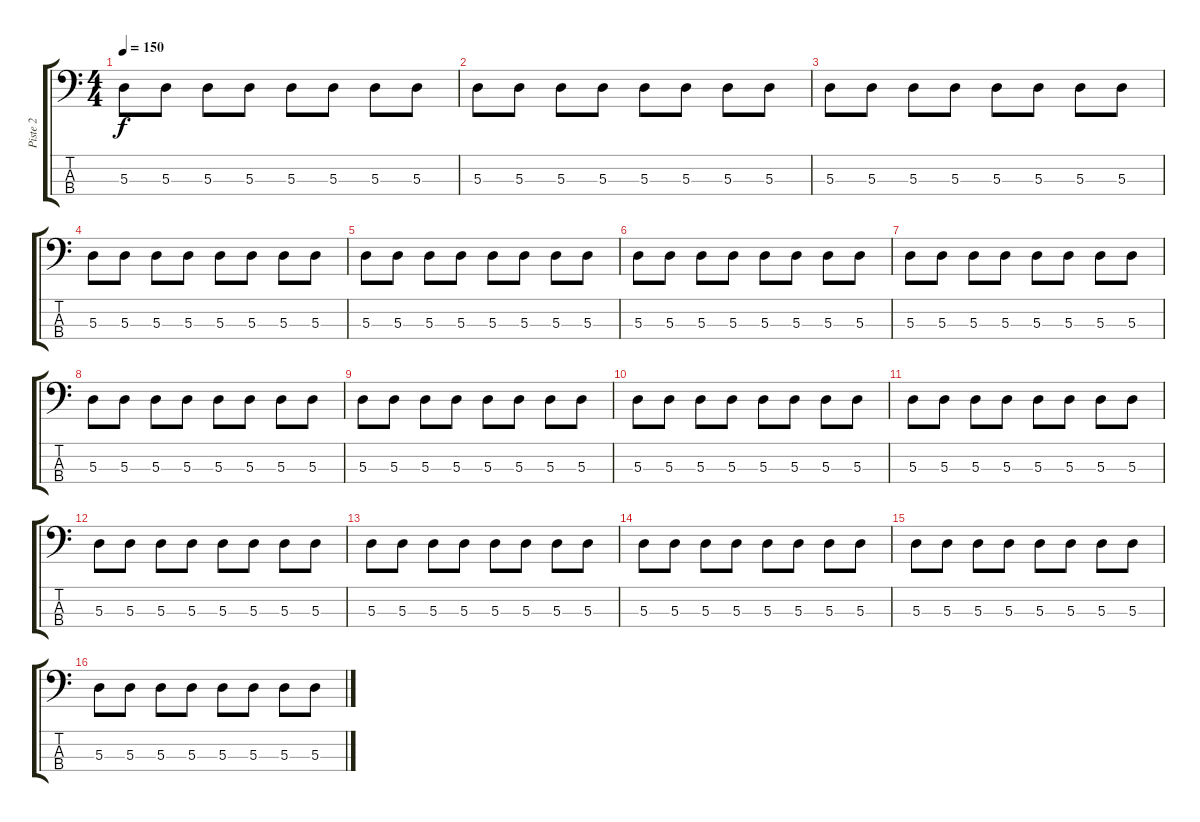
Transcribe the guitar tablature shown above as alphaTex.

\track ("Piste 2" "Piste 2") {instrument electricbassfinger}
\staff {score tabs}
\tuning (G2 D2 A1 E1) {hide}
\ts (4 4)
\tempo 150
\clef f4
\ks c
5.3.8{dy f} 5.3.8 5.3.8 5.3.8 5.3.8 5.3.8 5.3.8 5.3.8 |
5.3.8 5.3.8 5.3.8 5.3.8 5.3.8 5.3.8 5.3.8 5.3.8 |
5.3.8 5.3.8 5.3.8 5.3.8 5.3.8 5.3.8 5.3.8 5.3.8 |
5.3.8 5.3.8 5.3.8 5.3.8 5.3.8 5.3.8 5.3.8 5.3.8 |
5.3.8 5.3.8 5.3.8 5.3.8 5.3.8 5.3.8 5.3.8 5.3.8 |
5.3.8 5.3.8 5.3.8 5.3.8 5.3.8 5.3.8 5.3.8 5.3.8 |
5.3.8 5.3.8 5.3.8 5.3.8 5.3.8 5.3.8 5.3.8 5.3.8 |
5.3.8 5.3.8 5.3.8 5.3.8 5.3.8 5.3.8 5.3.8 5.3.8 |
5.3.8 5.3.8 5.3.8 5.3.8 5.3.8 5.3.8 5.3.8 5.3.8 |
5.3.8 5.3.8 5.3.8 5.3.8 5.3.8 5.3.8 5.3.8 5.3.8 |
5.3.8 5.3.8 5.3.8 5.3.8 5.3.8 5.3.8 5.3.8 5.3.8 |
5.3.8 5.3.8 5.3.8 5.3.8 5.3.8 5.3.8 5.3.8 5.3.8 |
5.3.8 5.3.8 5.3.8 5.3.8 5.3.8 5.3.8 5.3.8 5.3.8 |
5.3.8 5.3.8 5.3.8 5.3.8 5.3.8 5.3.8 5.3.8 5.3.8 |
5.3.8 5.3.8 5.3.8 5.3.8 5.3.8 5.3.8 5.3.8 5.3.8 |
5.3.8 5.3.8 5.3.8 5.3.8 5.3.8 5.3.8 5.3.8 5.3.8
